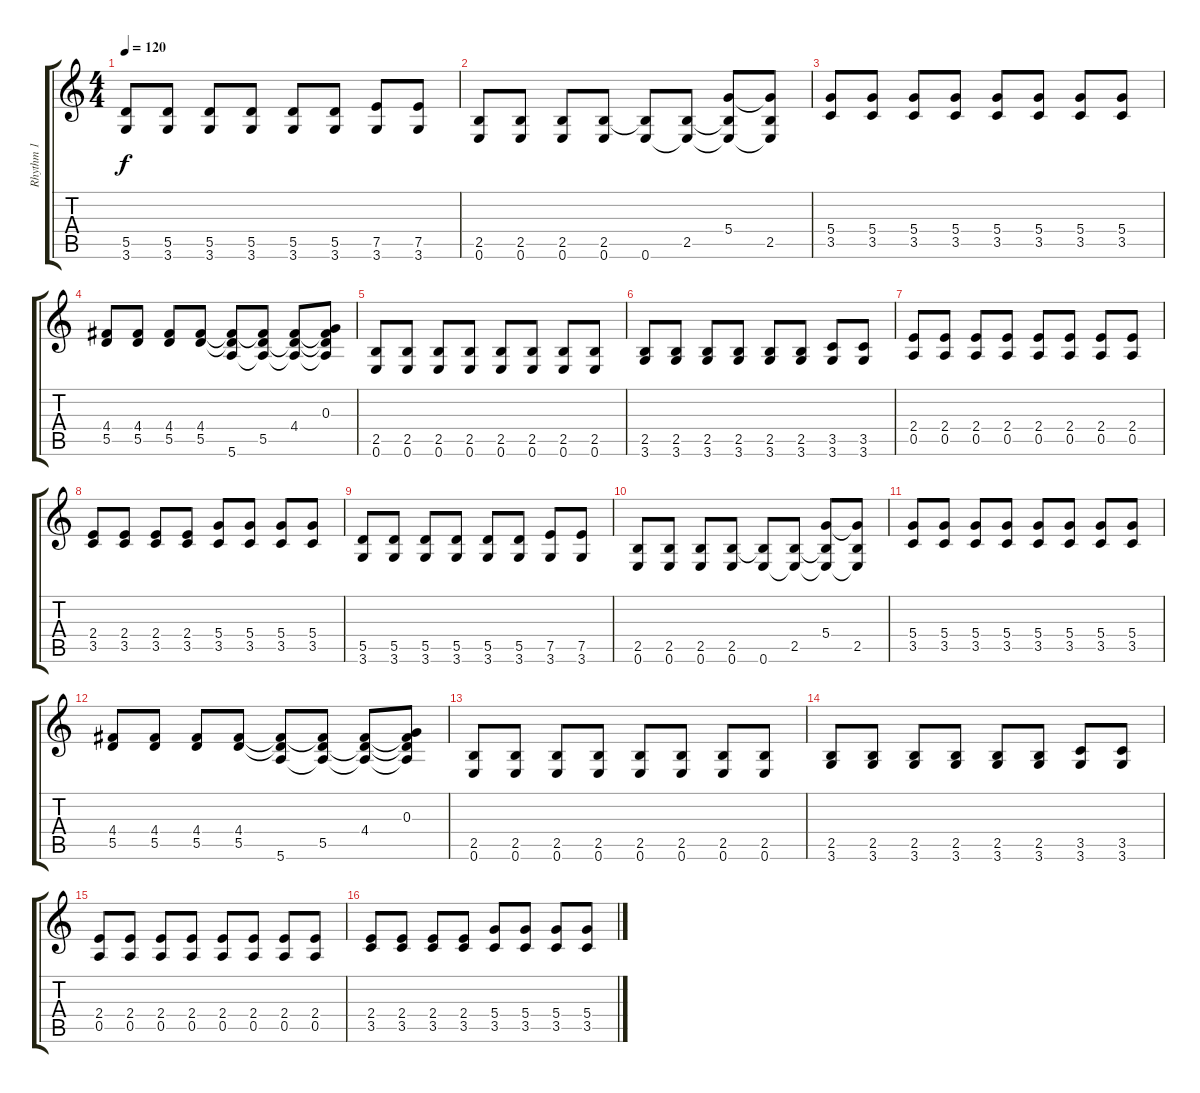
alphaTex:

\track ("Rhythm 1" "Rhythm 1") {instrument distortionguitar}
\staff {score tabs}
\tuning (E4 B3 G3 D3 A2 E2) {hide}
\ts (4 4)
\tempo 120
\clef g2
\ks c
(5.5 3.6).8{dy f} (5.5 3.6).8 (5.5 3.6).8 (5.5 3.6).8 (5.5 3.6).8 (5.5 3.6).8 (7.5 3.6).8 (7.5 3.6).8 |
(2.5 0.6).8 (2.5 0.6).8 (2.5 0.6).8 (2.5 0.6).8 (2.5{t} 0.6).8 (2.5 0.6{t}).8 (5.4 2.5{t} 0.6{t}).8 (5.4{t} 2.5 0.6{t}).8 |
(5.4 3.5).8 (5.4 3.5).8 (5.4 3.5).8 (5.4 3.5).8 (5.4 3.5).8 (5.4 3.5).8 (5.4 3.5).8 (5.4 3.5).8 |
(4.4 5.5).8 (4.4 5.5).8 (4.4 5.5).8 (4.4 5.5).8 (4.4{t} 5.5{t} 5.6).8 (4.4{t} 5.5 5.6{t}).8 (4.4 5.5{t} 5.6{t}).8 (0.3 4.4{t} 5.5{t} 5.6{t}).8 |
(2.5 0.6).8 (2.5 0.6).8 (2.5 0.6).8 (2.5 0.6).8 (2.5 0.6).8 (2.5 0.6).8 (2.5 0.6).8 (2.5 0.6).8 |
(2.5 3.6).8 (2.5 3.6).8 (2.5 3.6).8 (2.5 3.6).8 (2.5 3.6).8 (2.5 3.6).8 (3.5 3.6).8 (3.5 3.6).8 |
(2.4 0.5).8 (2.4 0.5).8 (2.4 0.5).8 (2.4 0.5).8 (2.4 0.5).8 (2.4 0.5).8 (2.4 0.5).8 (2.4 0.5).8 |
(2.4 3.5).8 (2.4 3.5).8 (2.4 3.5).8 (2.4 3.5).8 (5.4 3.5).8 (5.4 3.5).8 (5.4 3.5).8 (5.4 3.5).8 |
(5.5 3.6).8 (5.5 3.6).8 (5.5 3.6).8 (5.5 3.6).8 (5.5 3.6).8 (5.5 3.6).8 (7.5 3.6).8 (7.5 3.6).8 |
(2.5 0.6).8 (2.5 0.6).8 (2.5 0.6).8 (2.5 0.6).8 (2.5{t} 0.6).8 (2.5 0.6{t}).8 (5.4 2.5{t} 0.6{t}).8 (5.4{t} 2.5 0.6{t}).8 |
(5.4 3.5).8 (5.4 3.5).8 (5.4 3.5).8 (5.4 3.5).8 (5.4 3.5).8 (5.4 3.5).8 (5.4 3.5).8 (5.4 3.5).8 |
(4.4 5.5).8 (4.4 5.5).8 (4.4 5.5).8 (4.4 5.5).8 (4.4{t} 5.5{t} 5.6).8 (4.4{t} 5.5 5.6{t}).8 (4.4 5.5{t} 5.6{t}).8 (0.3 4.4{t} 5.5{t} 5.6{t}).8 |
(2.5 0.6).8 (2.5 0.6).8 (2.5 0.6).8 (2.5 0.6).8 (2.5 0.6).8 (2.5 0.6).8 (2.5 0.6).8 (2.5 0.6).8 |
(2.5 3.6).8 (2.5 3.6).8 (2.5 3.6).8 (2.5 3.6).8 (2.5 3.6).8 (2.5 3.6).8 (3.5 3.6).8 (3.5 3.6).8 |
(2.4 0.5).8 (2.4 0.5).8 (2.4 0.5).8 (2.4 0.5).8 (2.4 0.5).8 (2.4 0.5).8 (2.4 0.5).8 (2.4 0.5).8 |
(2.4 3.5).8 (2.4 3.5).8 (2.4 3.5).8 (2.4 3.5).8 (5.4 3.5).8 (5.4 3.5).8 (5.4 3.5).8 (5.4 3.5).8
